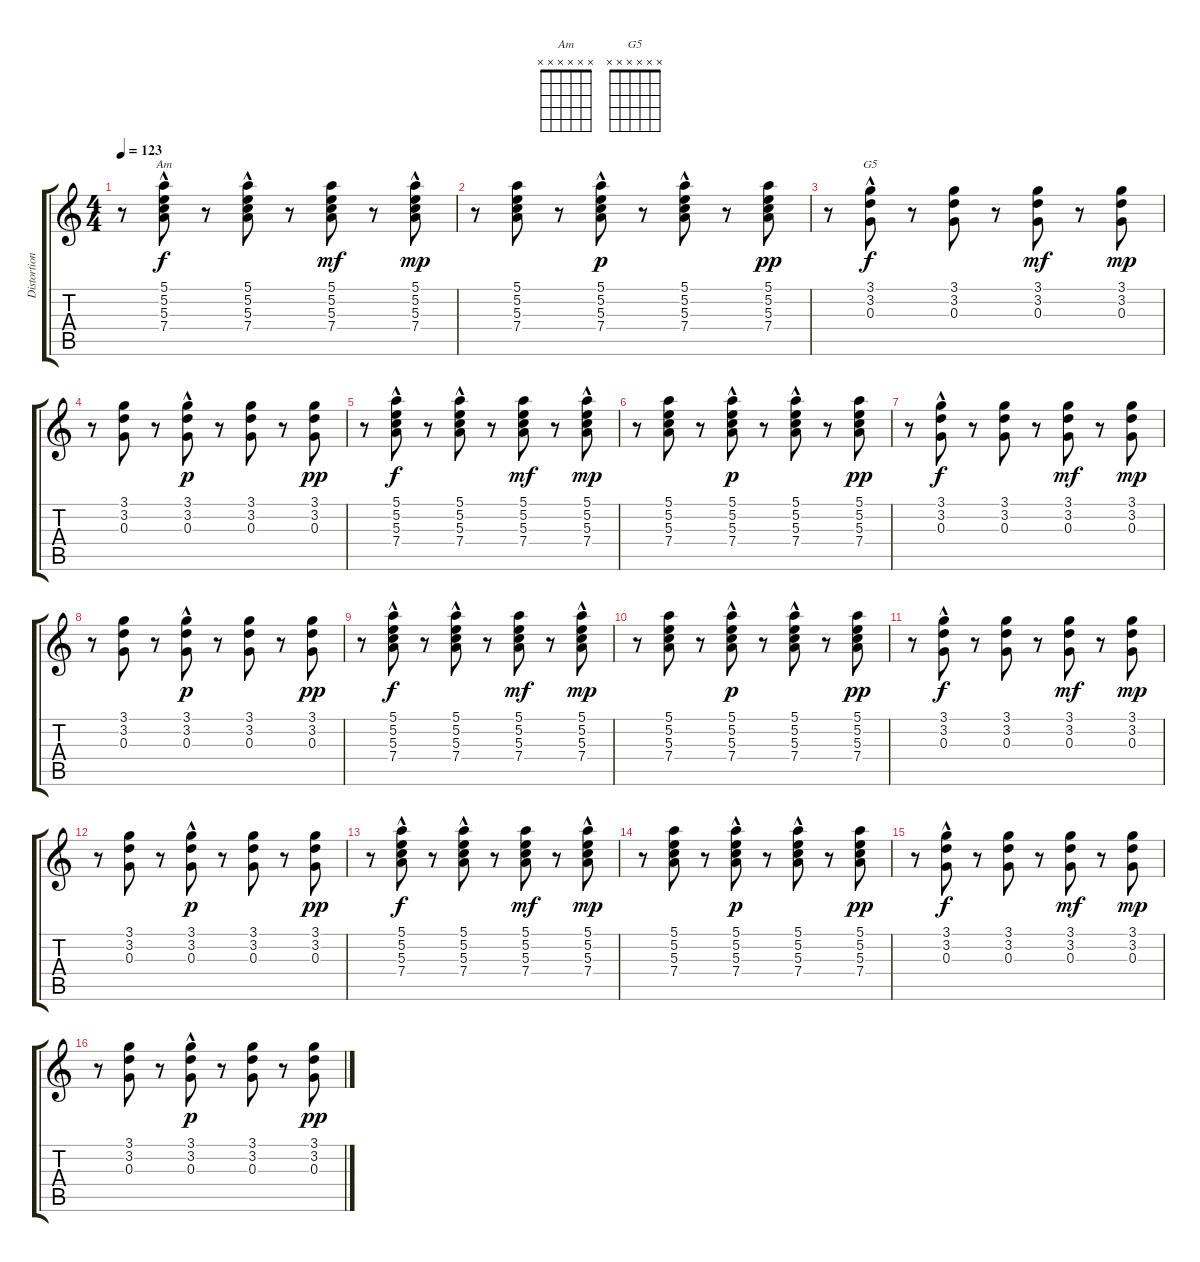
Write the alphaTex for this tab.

\track ("Distortion Guitar" "Distortion") {instrument distortionguitar}
\staff {score tabs}
\tuning (E4 B3 G3 D3 A2 E2) {hide}
\chord ("Am" x x x x x x) {firstfret 0}
\chord ("G5" x x x x x x) {firstfret 0}
\ts (4 4)
\tempo 123
\clef g2
\ks c
r.8{dy pp} (5.1 5.2 5.3 7.4{hac}).8{ch "Am" dy f} r.8 (5.1 5.2 5.3 7.4{hac}).8 r.8 (5.1 5.2 5.3 7.4).8{dy mf} r.8 (5.1 5.2{hac} 5.3 7.4{hac}).8{dy mp} |
r.8 (5.1 5.2 5.3 7.4).8 r.8 (5.1 5.2 5.3 7.4{hac}).8{dy p} r.8 (5.1 5.2 5.3 7.4{hac}).8 r.8 (5.1 5.2 5.3 7.4).8{dy pp} |
r.8 (3.1 3.2{hac} 0.3{hac}).8{ch "G5" dy f} r.8 (3.1 3.2 0.3).8 r.8 (3.1 3.2 0.3).8{dy mf} r.8 (3.1 3.2 0.3).8{dy mp} |
r.8 (3.1 3.2 0.3).8 r.8 (3.1 3.2{hac} 0.3).8{dy p} r.8 (3.1 3.2 0.3).8 r.8 (3.1 3.2 0.3).8{dy pp} |
r.8 (5.1 5.2 5.3 7.4{hac}).8{dy f} r.8 (5.1 5.2 5.3 7.4{hac}).8 r.8 (5.1 5.2 5.3 7.4).8{dy mf} r.8 (5.1 5.2{hac} 5.3 7.4{hac}).8{dy mp} |
r.8 (5.1 5.2 5.3 7.4).8 r.8 (5.1 5.2 5.3 7.4{hac}).8{dy p} r.8 (5.1 5.2 5.3 7.4{hac}).8 r.8 (5.1 5.2 5.3 7.4).8{dy pp} |
r.8 (3.1 3.2{hac} 0.3{hac}).8{dy f} r.8 (3.1 3.2 0.3).8 r.8 (3.1 3.2 0.3).8{dy mf} r.8 (3.1 3.2 0.3).8{dy mp} |
r.8 (3.1 3.2 0.3).8 r.8 (3.1 3.2{hac} 0.3).8{dy p} r.8 (3.1 3.2 0.3).8 r.8 (3.1 3.2 0.3).8{dy pp} |
r.8 (5.1 5.2 5.3 7.4{hac}).8{dy f} r.8 (5.1 5.2 5.3 7.4{hac}).8 r.8 (5.1 5.2 5.3 7.4).8{dy mf} r.8 (5.1 5.2{hac} 5.3 7.4{hac}).8{dy mp} |
r.8 (5.1 5.2 5.3 7.4).8 r.8 (5.1 5.2 5.3 7.4{hac}).8{dy p} r.8 (5.1 5.2 5.3 7.4{hac}).8 r.8 (5.1 5.2 5.3 7.4).8{dy pp} |
r.8 (3.1 3.2{hac} 0.3{hac}).8{dy f} r.8 (3.1 3.2 0.3).8 r.8 (3.1 3.2 0.3).8{dy mf} r.8 (3.1 3.2 0.3).8{dy mp} |
r.8 (3.1 3.2 0.3).8 r.8 (3.1 3.2{hac} 0.3).8{dy p} r.8 (3.1 3.2 0.3).8 r.8 (3.1 3.2 0.3).8{dy pp} |
r.8 (5.1 5.2 5.3 7.4{hac}).8{dy f} r.8 (5.1 5.2 5.3 7.4{hac}).8 r.8 (5.1 5.2 5.3 7.4).8{dy mf} r.8 (5.1 5.2{hac} 5.3 7.4{hac}).8{dy mp} |
r.8 (5.1 5.2 5.3 7.4).8 r.8 (5.1 5.2 5.3 7.4{hac}).8{dy p} r.8 (5.1 5.2 5.3 7.4{hac}).8 r.8 (5.1 5.2 5.3 7.4).8{dy pp} |
r.8 (3.1 3.2{hac} 0.3{hac}).8{dy f} r.8 (3.1 3.2 0.3).8 r.8 (3.1 3.2 0.3).8{dy mf} r.8 (3.1 3.2 0.3).8{dy mp} |
r.8 (3.1 3.2 0.3).8 r.8 (3.1 3.2{hac} 0.3).8{dy p} r.8 (3.1 3.2 0.3).8{volume 15} r.8 (3.1 3.2 0.3).8{dy pp volume 14}
